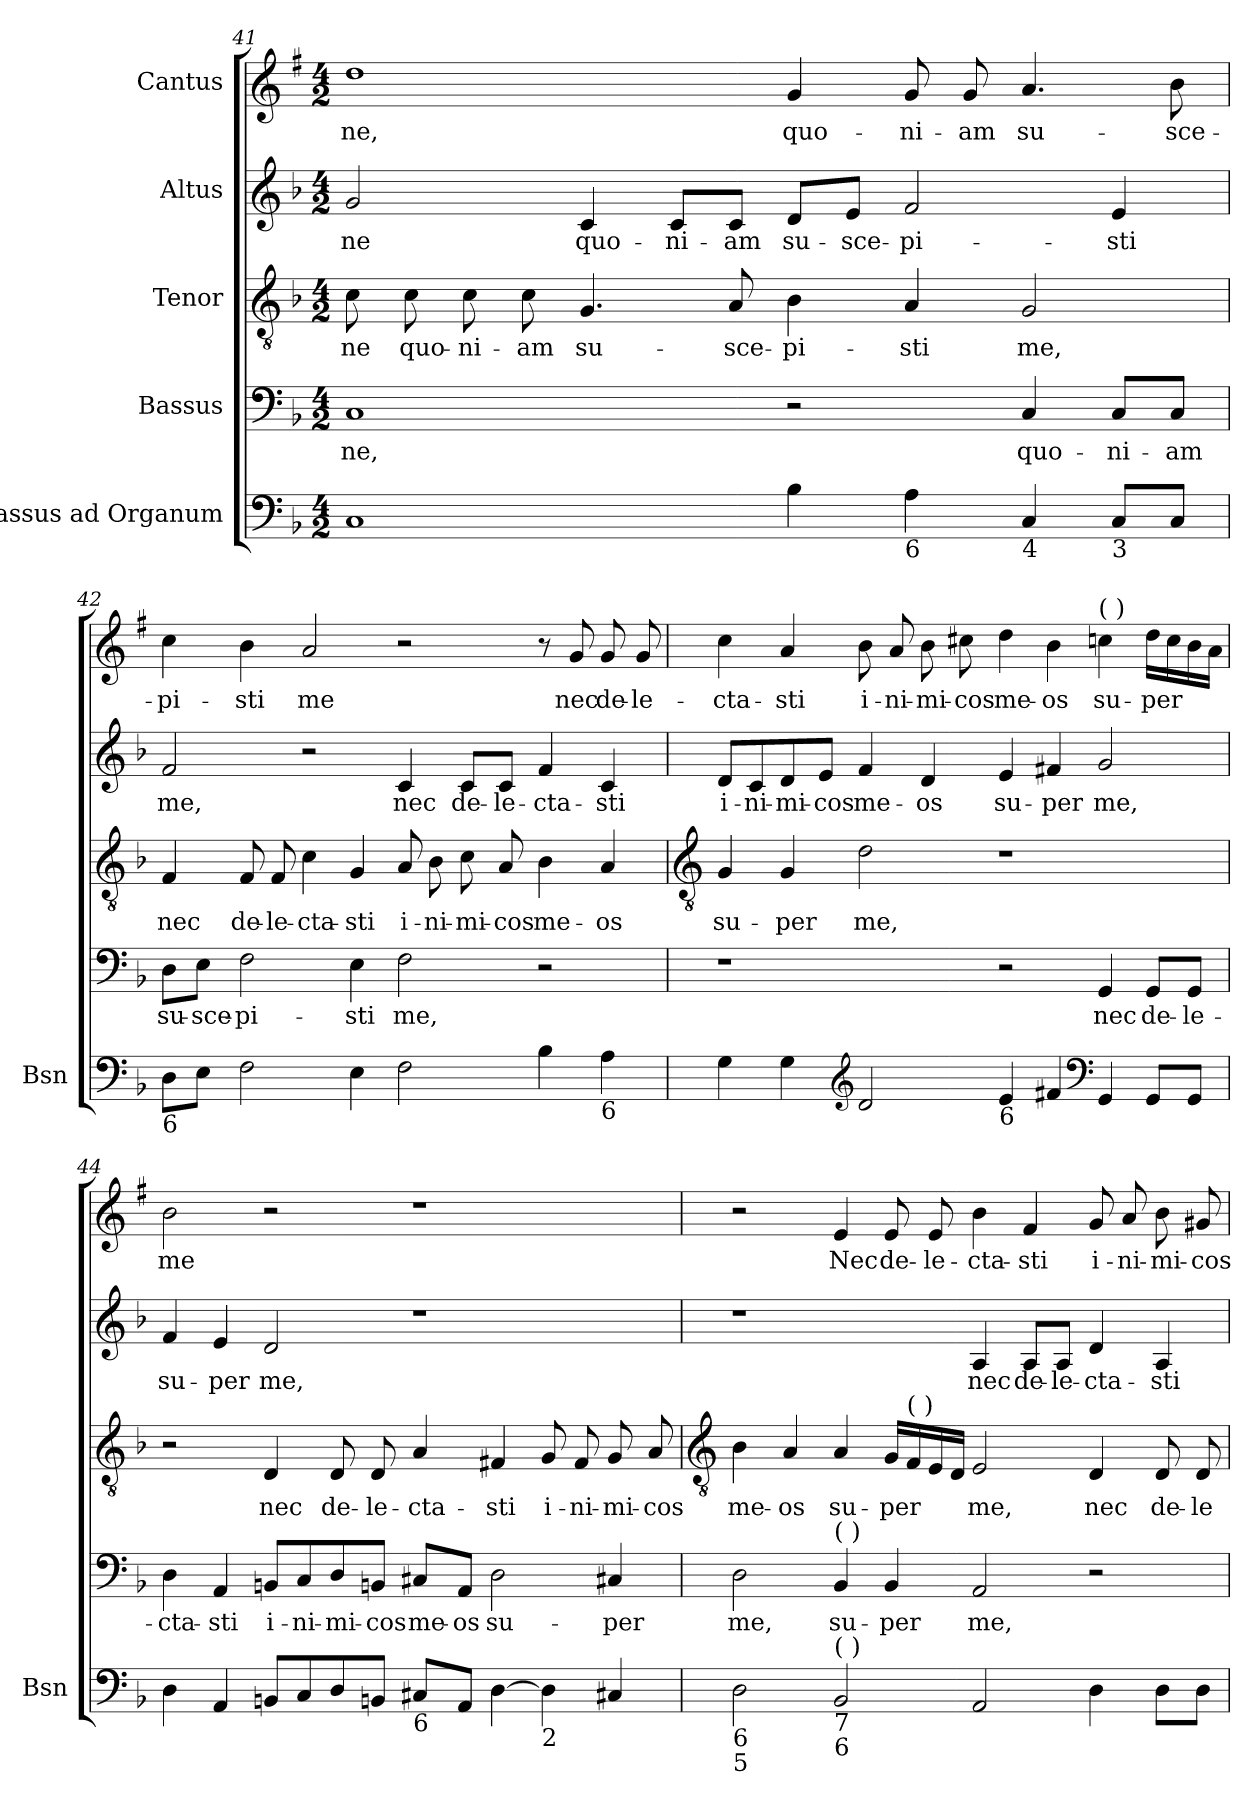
**kern	**kern	**text	**kern	**text	**kern	**text	**kern	**text
*part5	*part4	*part4	*part3	*part3	*part2	*part2	*part1	*part1
*staff5	*staff4	*staff4	*staff3	*staff3	*staff2	*staff2	*staff1	*staff1
*I"Bassus ad Organum	*I"Bassus	*	*I"Tenor	*	*I"Altus	*	*I"Cantus	*
*I'Bsn	*	*	*	*	*	*	*	*
!!LO:LB:g=z
*clefF4	*clefF4	*	*clefGv2	*	*clefG2	*	*clefG2	*
*	*	*	*	*	*	*	*ITrd1c2	*
*k[b-]	*k[b-]	*	*k[b-]	*	*k[b-]	*	*k[b-]	*
*F:	*F:	*	*F:	*	*F:	*	*F:	*
*M4/2	*M4/2	*	*M4/2	*	*M4/2	*	*M4/2	*
=41	=41	=41	=41	=41	=41	=41	=41	=41
!	!	!LO:LY:b	!	!LO:LY:b	!	!LO:LY:b	!	!LO:LY:b
1C	1C	ne,	8c	-ne	2g	-ne	1cc	-ne,
!	!	!	!	!LO:LY:b	!	!	!	!
.	.	.	8c	quo-	.	.	.	.
!	!	!	!	!LO:LY:b	!	!	!	!
.	.	.	8c	-ni-	.	.	.	.
!	!	!	!	!LO:LY:b	!	!	!	!
.	.	.	8c	-am	.	.	.	.
!	!	!	!	!LO:LY:b	!	!LO:LY:b	!	!
.	.	.	4.G	su-	4c	quo-	.	.
!	!	!	!	!	!	!LO:LY:b	!	!
.	.	.	.	.	8c/L	-ni-	.	.
!	!	!	!	!LO:LY:b	!	!LO:LY:b	!	!
.	.	.	8A	-sce-	8c/J	-am	.	.
!	!	!	!	!LO:LY:b	!	!LO:LY:b	!	!LO:LY:b
4B-	2r	.	4B-	-pi-	8d/L	su-	4f	quo-
!	!	!	!	!	!	!LO:LY:b	!	!
.	.	.	.	.	8e/J	-sce-	.	.
!LO:TX:b:t=6	!	!	!	!	!	!	!	!
!	!	!	!	!LO:LY:b	!	!LO:LY:b	!	!LO:LY:b
4A	.	.	4A	-sti	2f	-pi-	8f	-ni-
!	!	!	!	!	!	!	!	!LO:LY:b
.	.	.	.	.	.	.	8f	-am
!LO:TX:b:t=4	!	!	!	!	!	!	!	!
!	!	!LO:LY:b	!	!LO:LY:b	!	!	!	!LO:LY:b
4C	4C	quo-	2G	me,	.	.	4.g	su-
!LO:TX:b:t=3	!	!	!	!	!	!	!	!
!	!	!LO:LY:b	!	!	!	!LO:LY:b	!	!
8CL	8C/L	-ni-	.	.	4e	-sti	.	.
!	!	!LO:LY:b	!	!	!	!	!	!LO:LY:b
8CJ	8C/J	-am	.	.	.	.	8a	-sce-
=42	=42	=42	=42	=42	=42	=42	=42	=42
!LO:TX:b:t=6	!	!	!	!	!	!	!	!
!	!	!LO:LY:b	!	!LO:LY:b	!	!LO:LY:b	!	!LO:LY:b
8DL	8D\L	su-	4F	nec	2f	me,	4b-	-pi-
!	!	!LO:LY:b	!	!	!	!	!	!
8EJ	8E\J	-sce-	.	.	.	.	.	.
!	!	!LO:LY:b	!	!LO:LY:b	!	!	!	!LO:LY:b
2F	2F	-pi-	8F	de-	.	.	4a	-sti
!	!	!	!	!LO:LY:b	!	!	!	!
.	.	.	8F	-le-	.	.	.	.
!	!	!	!	!LO:LY:b	!	!	!	!LO:LY:b
.	.	.	4c	-cta-	2r	.	2g	me
!	!	!LO:LY:b	!	!LO:LY:b	!	!	!	!
4E	4E	-sti	4G	-sti	.	.	.	.
!	!	!LO:LY:b	!	!LO:LY:b	!	!LO:LY:b	!	!
2F	2F	me,	8A	i-	4c	nec	2r	.
!	!	!	!	!LO:LY:b	!	!	!	!
.	.	.	8B-	-ni-	.	.	.	.
!	!	!	!	!LO:LY:b	!	!LO:LY:b	!	!
.	.	.	8c	-mi-	8c/L	de-	.	.
!	!	!	!	!LO:LY:b	!	!LO:LY:b	!	!
.	.	.	8A	-cos	8c/J	-le-	.	.
!	!	!	!	!LO:LY:b	!	!LO:LY:b	!	!
4B-	2r	.	4B-	me-	4f	-cta-	8r	.
!	!	!	!	!	!	!	!	!LO:LY:b
.	.	.	.	.	.	.	8f	nec
!LO:TX:b:t=6	!	!	!	!	!	!	!	!
!	!	!	!	!LO:LY:b	!	!LO:LY:b	!	!LO:LY:b
4A	.	.	4A	-os	4c	-sti	8f	de-
!	!	!	!	!	!	!	!	!LO:LY:b
.	.	.	.	.	.	.	8f	-le-
!!LO:LB:g=z
=43	=43	=43	=43	=43	=43	=43	=43	=43
*	*	*	*clefGv2	*	*	*	*	*
!	!	!	!	!LO:LY:b	!	!LO:LY:b	!	!LO:LY:b
4G	1r	.	4G	su-	8d/L	i-	4b-	-cta-
!	!	!	!	!	!	!LO:LY:b	!	!
.	.	.	.	.	8c/	-ni-	.	.
!	!	!	!	!LO:LY:b	!	!LO:LY:b	!	!LO:LY:b
4G	.	.	4G	-per	8d/	-mi-	4g	-sti
!	!	!	!	!	!	!LO:LY:b	!	!
.	.	.	.	.	8e/J	-cos	.	.
*clefG2	*	*	*	*	*	*	*	*
!	!	!	!	!LO:LY:b	!	!LO:LY:b	!	!LO:LY:b
2d	.	.	2d	me,	4f	me-	8a	i-
!	!	!	!	!	!	!	!	!LO:LY:b
.	.	.	.	.	.	.	8g	-ni-
!	!	!	!	!	!	!LO:LY:b	!	!LO:LY:b
.	.	.	.	.	4d	-os	8a	-mi-
!	!	!	!	!	!	!	!	!LO:LY:b
.	.	.	.	.	.	.	8bn	-cos
!LO:TX:b:t=6	!	!	!	!	!	!	!	!
!	!	!	!	!	!	!LO:LY:b	!	!LO:LY:b
4e	2r	.	1r	.	4e	su-	4cc	me-
!	!	!	!	!	!	!LO:LY:b	!	!LO:LY:b
4f#X	.	.	.	.	4f#X	-per	4a	-os
*clefF4	*	*	*	*	*	*	*	*
!	!	!	!	!	!	!	!LO:TX:a:t=(  )	!
!	!	!LO:LY:b	!	!	!	!LO:LY:b	!	!LO:LY:b
4GG	4GG	nec	.	.	2g	me,	4b-	su-
!	!	!LO:LY:b	!	!	!	!	!	!LO:LY:b
8GGL	8GG/L	de-	.	.	.	.	16ccLL	-per
.	.	.	.	.	.	.	16b-	.
!	!	!LO:LY:b	!	!	!	!	!	!
8GGJ	8GG/J	-le-	.	.	.	.	16a	.
.	.	.	.	.	.	.	16gJJ	.
=44	=44	=44	=44	=44	=44	=44	=44	=44
!	!	!LO:LY:b	!	!	!	!LO:LY:b	!	!LO:LY:b
4D	4D	-cta-	2r	.	4f	su-	2a	me
!	!	!LO:LY:b	!	!	!	!LO:LY:b	!	!
4AA	4AA	-sti	.	.	4e	-per	.	.
!	!	!LO:LY:b	!	!LO:LY:b	!	!LO:LY:b	!	!
8BBnL	8BBn/L	i-	4D	nec	2d	me,	2r	.
!	!	!LO:LY:b	!	!	!	!	!	!
8C	8C/	-ni-	.	.	.	.	.	.
!	!	!LO:LY:b	!	!LO:LY:b	!	!	!	!
8D	8D/	-mi-	8D	de-	.	.	.	.
!	!	!LO:LY:b	!	!LO:LY:b	!	!	!	!
8BBnJ	8BBn/J	-cos	8D	-le-	.	.	.	.
!LO:TX:b:t=6	!	!	!	!	!	!	!	!
!	!	!LO:LY:b	!	!LO:LY:b	!	!	!	!
8C#XL	8C#X/L	me-	4A	-cta-	1r	.	1r	.
!	!	!LO:LY:b	!	!	!	!	!	!
8AAJ	8AA/J	-os	.	.	.	.	.	.
!	!	!LO:LY:b	!	!LO:LY:b	!	!	!	!
[4D	2D	su-	4F#X	-sti	.	.	.	.
!LO:TX:b:t=2	!	!	!	!	!	!	!	!
!	!	!	!	!LO:LY:b	!	!	!	!
4D]	.	.	8G	i-	.	.	.	.
!	!	!	!	!LO:LY:b	!	!	!	!
.	.	.	8F#	-ni-	.	.	.	.
!	!	!LO:LY:b	!	!LO:LY:b	!	!	!	!
4C#X	4C#X	-per	8G	-mi-	.	.	.	.
!	!	!	!	!LO:LY:b	!	!	!	!
.	.	.	8A	-cos	.	.	.	.
!!LO:LB:g=z
=45	=45	=45	=45	=45	=45	=45	=45	=45
*	*	*	*clefGv2	*	*	*	*	*
!LO:TX:b:t=6	!	!	!	!	!	!	!	!
!LO:TX:b:t=5	!	!	!	!	!	!	!	!
!	!	!LO:LY:b	!	!LO:LY:b	!	!	!	!
2D	2D	me,	4B-	me-	1r	.	2r	.
!	!	!	!	!LO:LY:b	!	!	!	!
.	.	.	4A	-os	.	.	.	.
!	!LO:TX:a:t=(  )	!	!	!	!	!	!	!
!LO:TX:a:t=(  )	!	!	!	!	!	!	!	!
!LO:TX:b:t=7	!	!	!	!	!	!	!	!
!LO:TX:b:t=6	!	!	!	!	!	!	!	!
!	!	!LO:LY:b	!	!LO:LY:b	!	!	!	!LO:LY:b
2BB-	4BB-	su-	4A	su-	.	.	4d	Nec
!	!	!LO:LY:b	!	!LO:LY:b	!	!	!	!LO:LY:b
.	4BB-	-per	16GLL	-per	.	.	8d	de-
!	!	!	!LO:TX:a:t=(  )	!	!	!	!	!
.	.	.	16F	.	.	.	.	.
!	!	!	!	!	!	!	!	!LO:LY:b
.	.	.	16E	.	.	.	8d	-le-
.	.	.	16DJJ	.	.	.	.	.
!	!	!LO:LY:b	!	!LO:LY:b	!	!LO:LY:b	!	!LO:LY:b
2AA	2AA	me,	2E	me,	4A	nec	4a	-cta-
!	!	!	!	!	!	!LO:LY:b	!	!LO:LY:b
.	.	.	.	.	8A/L	de-	4e	-sti
!	!	!	!	!	!	!LO:LY:b	!	!
.	.	.	.	.	8A/J	-le-	.	.
!	!	!	!	!LO:LY:b	!	!LO:LY:b	!	!LO:LY:b
4D	2r	.	4D	nec	4d	-cta-	8f	i-
!	!	!	!	!	!	!	!	!LO:LY:b
.	.	.	.	.	.	.	8g	-ni-
!	!	!	!	!LO:LY:b	!	!LO:LY:b	!	!LO:LY:b
8DL	.	.	8D	de-	4A	-sti	8a	-mi-
!	!	!	!	!LO:LY:b	!	!	!	!LO:LY:b
8DJ	.	.	8D	-le-	.	.	8f#X	-cos
=	=	=	=	=	=	=	=	=
*-	*-	*-	*-	*-	*-	*-	*-	*-
